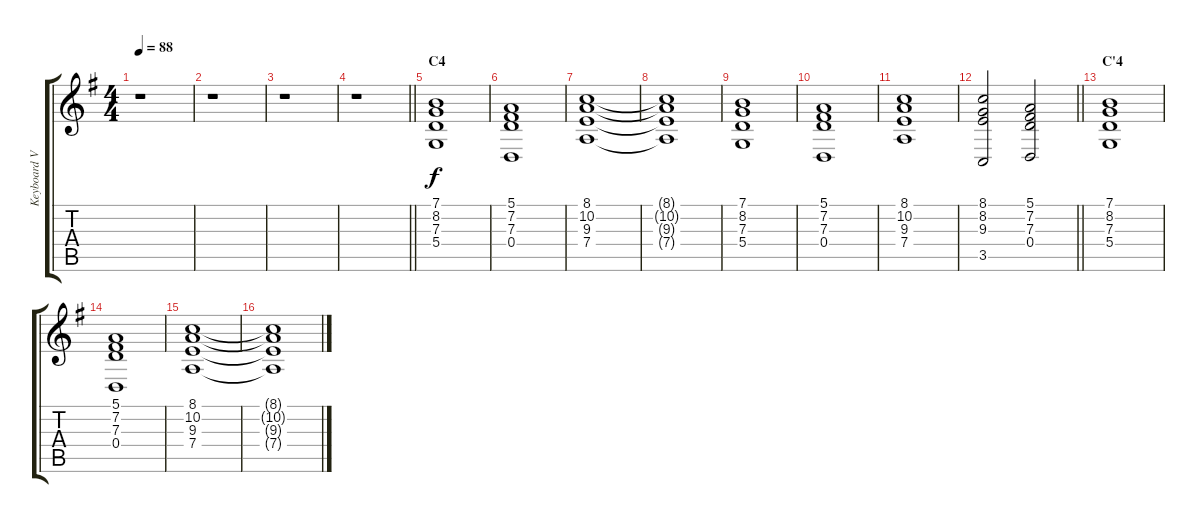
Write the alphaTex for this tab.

\track ("Keyboard VI" "Keyboard V") {instrument lead6voice}
\staff {score tabs}
\tuning (E4 B3 G3 D3 A2 E2) {hide}
\ts (4 4)
\tempo 88
\clef g2
\ks g
r.1{dy f} |
r.1 |
r.1 |
\barLineRight lightlight
r.1 |
\section ("" "C4")
(7.1 8.2 7.3 5.4).1 |
(5.1 7.2 7.3 0.4).1 |
(8.1 10.2 9.3 7.4).1 |
(8.1{t} 10.2{t} 9.3{t} 7.4{t}).1 |
(7.1 8.2 7.3 5.4).1 |
(5.1 7.2 7.3 0.4).1 |
(8.1 10.2 9.3 7.4).1 |
\barLineRight lightlight
(8.1 8.2 9.3 3.5).2 (5.1 7.2 7.3 0.4).2 |
\section ("" "C'4")
(7.1 8.2 7.3 5.4).1 |
(5.1 7.2 7.3 0.4).1 |
(8.1 10.2 9.3 7.4).1 |
(8.1{t} 10.2{t} 9.3{t} 7.4{t}).1
